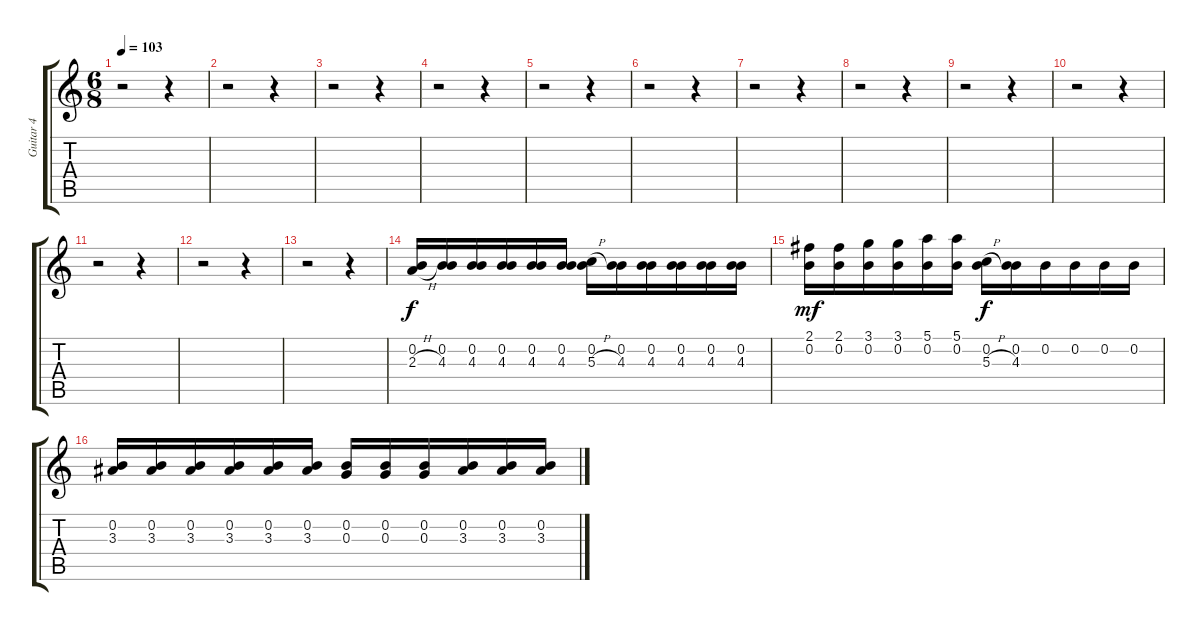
\track ("Guitar 4" "Guitar 4") {instrument overdrivenguitar}
\staff {score tabs}
\tuning (E4 B3 G3 D3 A2 E2) {hide}
\ts (6 8)
\tempo 103
\clef g2
\ks c
r.2{dy f} r.4 |
r.2 r.4 |
r.2 r.4 |
r.2 r.4 |
r.2 r.4 |
r.2 r.4 |
r.2 r.4 |
r.2 r.4 |
r.2 r.4 |
r.2 r.4 |
r.2 r.4 |
r.2 r.4 |
r.2 r.4 |
(0.2 2.3{h}).16{volume 16 balance 16} (0.2 4.3).16 (0.2 4.3).16 (0.2 4.3).16 (0.2 4.3).16 (0.2 4.3).16 (0.2 5.3{h}).16 (0.2 4.3).16 (0.2 4.3).16 (0.2 4.3).16 (0.2 4.3).16 (0.2 4.3).16 |
(2.1 0.2).16{dy mf} (2.1 0.2).16 (3.1 0.2).16 (3.1 0.2).16 (5.1 0.2).16 (5.1 0.2).16 (0.2 5.3{h}).16{dy f} (0.2 4.3).16 0.2.16 0.2.16 0.2.16 0.2.16 |
(0.2 3.3).16 (0.2 3.3).16 (0.2 3.3).16 (0.2 3.3).16 (0.2 3.3).16 (0.2 3.3).16 (0.2 0.3).16 (0.2 0.3).16 (0.2 0.3).16 (0.2 3.3).16 (0.2 3.3).16 (0.2 3.3).16
